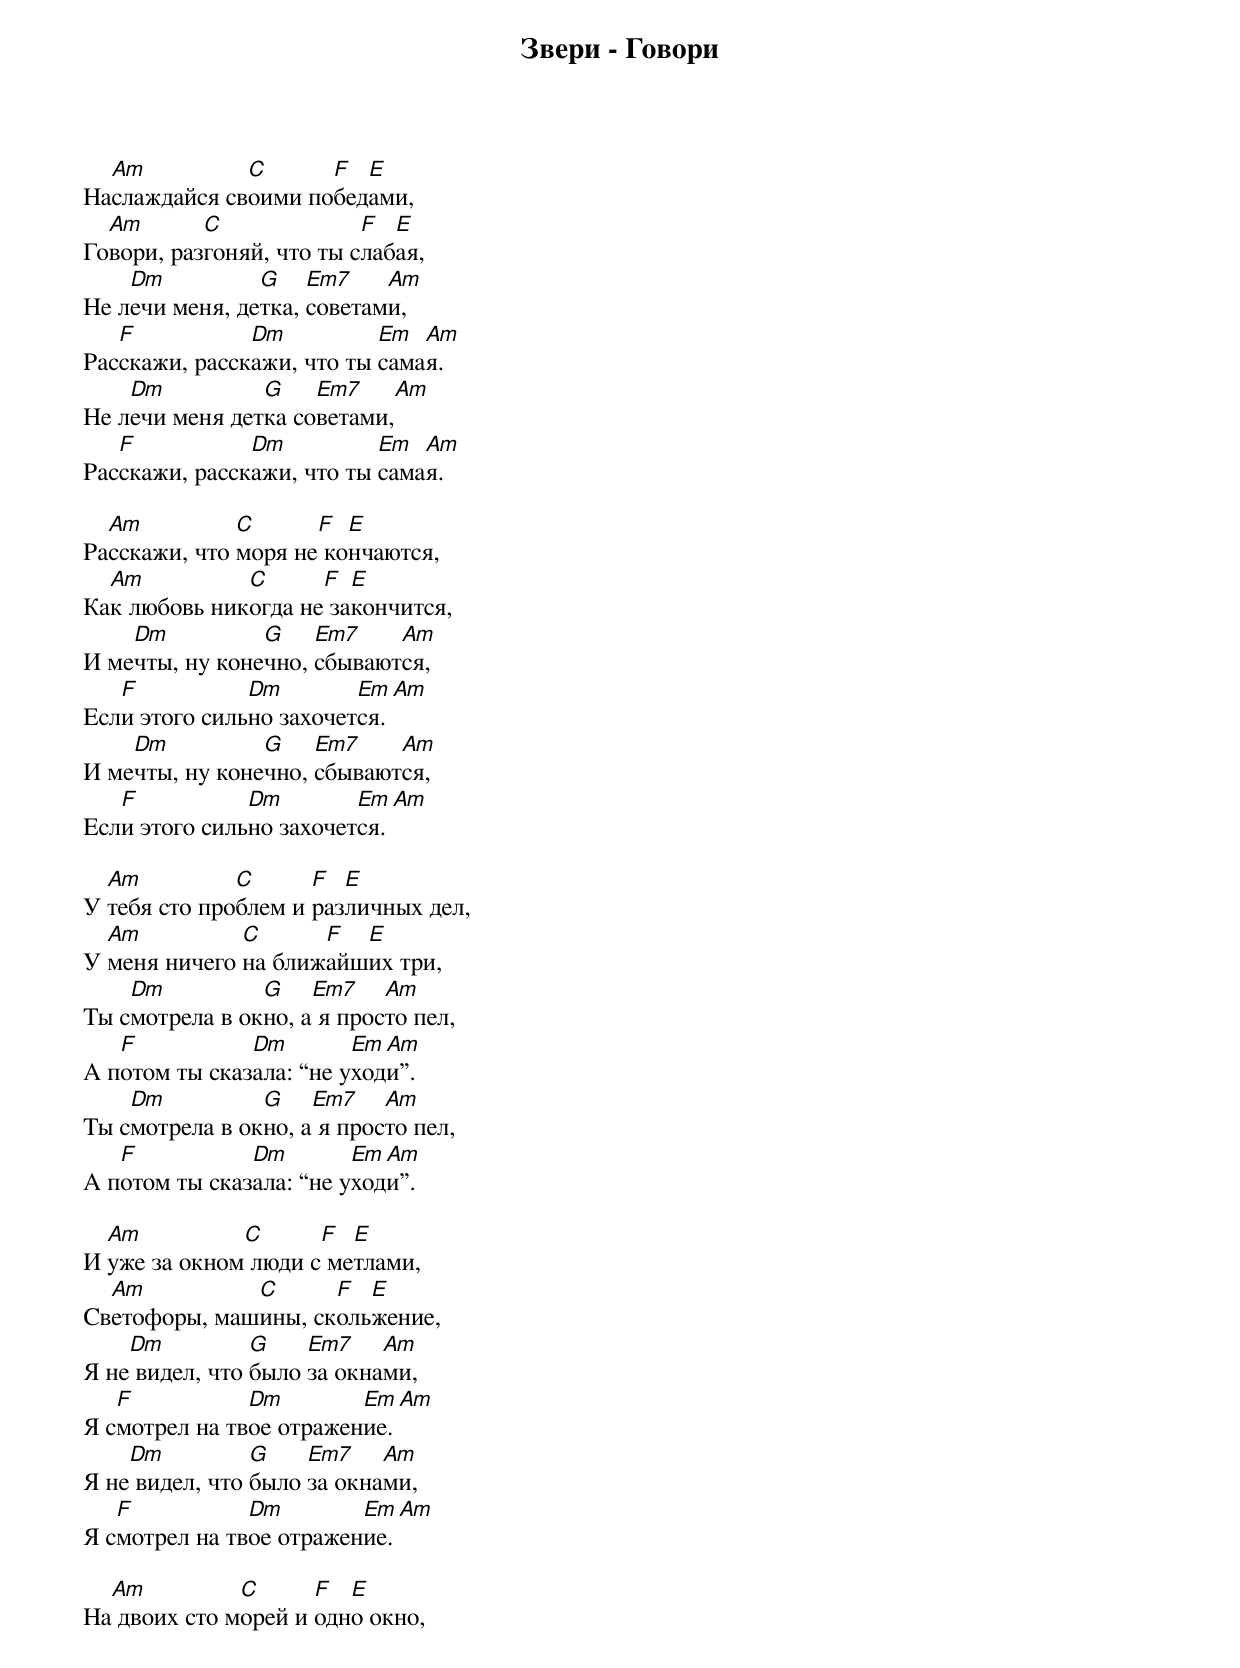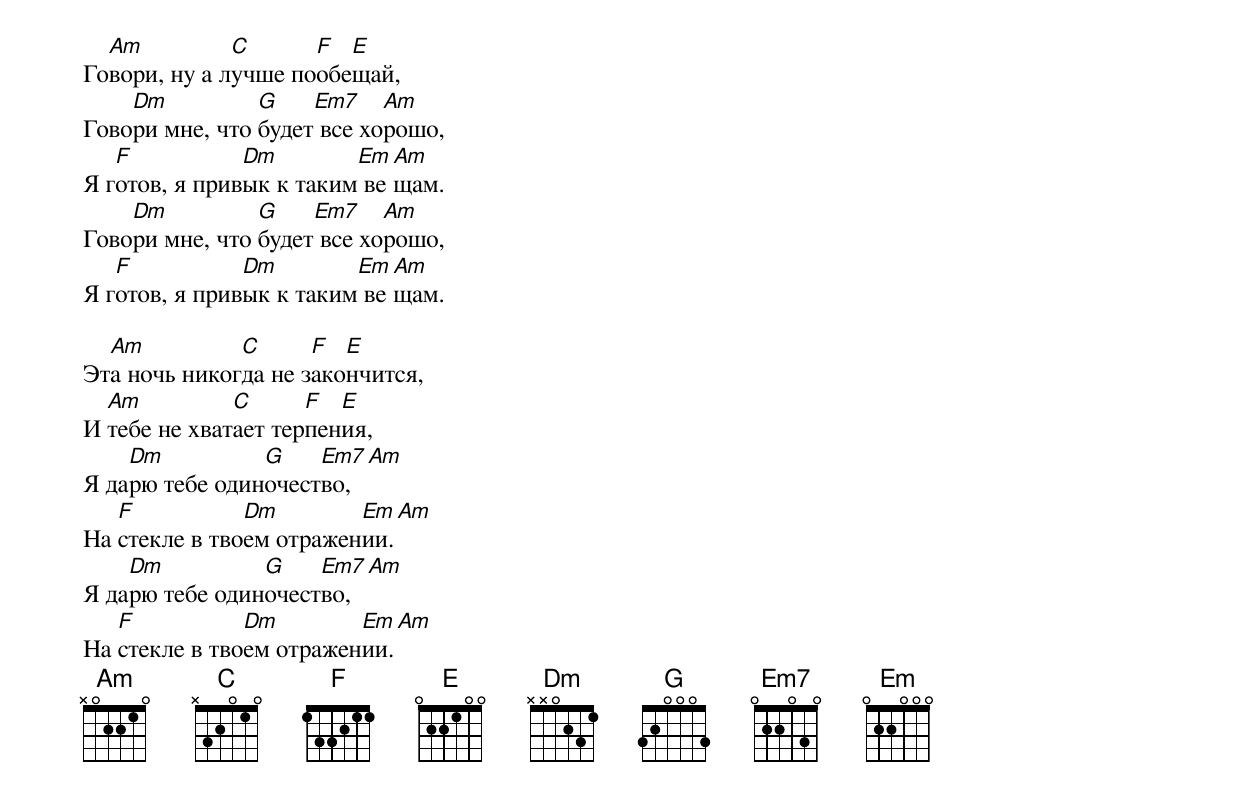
Звери - Говори

  Am          C      F  E
Наслаждайся своими победами,
  Am       C              F  E
Говори, разгоняй, что ты слабая,
    Dm          G    Em7    Am
Не лечи меня, детка, советами,
   F           Dm          Em  Am
Расскажи, расскажи, что ты самая.
    Dm          G    Em7    Am
Не лечи меня детка советами,
   F           Dm          Em  Am
Расскажи, расскажи, что ты самая.

  Am          C      F  E
Расскажи, что моря не кончаются,
  Am          C      F  E
Как любовь никогда не закончится,
    Dm          G    Em7    Am
И мечты, ну конечно, сбываются,
   F           Dm        Em Am
Если этого сильно захочется.
    Dm          G    Em7    Am
И мечты, ну конечно, сбываются,
   F           Dm        Em Am
Если этого сильно захочется.

  Am          C      F  E
У тебя сто проблем и различных дел,
  Am          C      F  E
У меня ничего на ближайших три,
    Dm          G    Em7    Am
Ты смотрела в окно, а я просто пел,
   F           Dm        Em Am
А потом ты сказала: “не уходи”.
    Dm          G    Em7    Am
Ты смотрела в окно, а я просто пел,
   F           Dm        Em Am
А потом ты сказала: “не уходи”.

  Am          C      F  E
И уже за окном люди с метлами,
  Am          C      F  E
Светофоры, машины, скольжение,
    Dm          G    Em7    Am
Я не видел, что было за окнами,
   F           Dm        Em Am
Я смотрел на твое отражение.
    Dm          G    Em7    Am
Я не видел, что было за окнами,
   F           Dm        Em Am
Я смотрел на твое отражение.

  Am          C      F  E
На двоих сто морей и одно окно,
  Am          C      F  E
Говори, ну а лучше пообещай,
    Dm          G    Em7    Am
Говори мне, что будет все хорошо,
   F           Dm        Em Am
Я готов, я привык к таким вещам.
    Dm          G    Em7    Am
Говори мне, что будет все хорошо,
   F           Dm        Em Am
Я готов, я привык к таким вещам.

  Am          C      F  E
Эта ночь никогда не закончится,
  Am          C      F  E
И тебе не хватает терпения,
    Dm          G    Em7 Am
Я дарю тебе одиночество,
   F           Dm        Em Am
На стекле в твоем отражении.
    Dm          G    Em7 Am
Я дарю тебе одиночество,
   F           Dm        Em Am
На стекле в твоем отражении.
